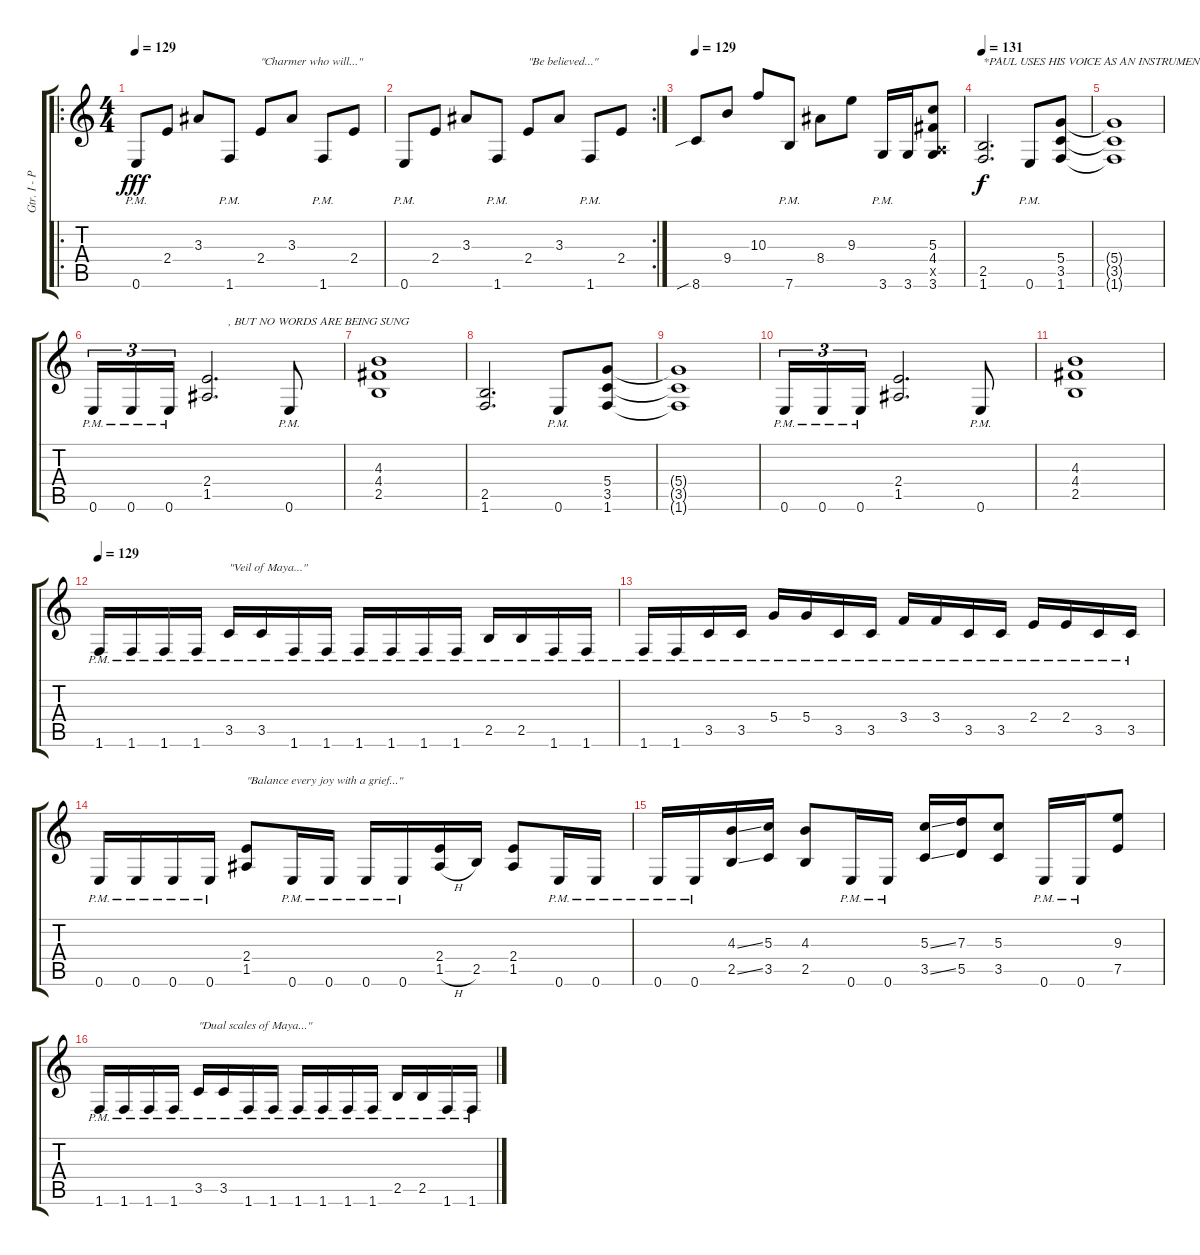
\track ("Gtr. I - Paul Masvidal (Distortion)" "Gtr. I - P") {instrument distortionguitar}
\staff {score tabs}
\tuning (E4 B3 G3 D3 A2 E2) {hide}
\ro
\ts (4 4)
\tempo 129
\clef g2
\ks c
0.6{pm}.8{dy fff} 2.4.8 3.3.8 1.6{pm}.8 2.4.8{txt "\"Charmer who will...\""} 3.3.8 1.6{pm}.8 2.4.8 |
\rc 2
0.6{pm}.8 2.4.8 3.3.8 1.6{pm}.8 2.4.8{txt "\"Be believed...\""} 3.3.8 1.6{pm}.8 2.4.8 |
\tempo 129
8.6{sib}.8 9.4.8 10.3.8 7.6{pm}.8 8.4.8 9.3.8 3.6{pm}.16 3.6.16 (5.3 4.4 0.5{x} 3.6).8 |
\tempo 131
(2.5 1.6).2{d txt "*PAUL USES HIS VOICE AS AN INSTRUMENT HERE" dy f} 0.6{pm}.8 (5.4 3.5 1.6).8 |
(5.4{t} 3.5{t} 1.6{t}).1 |
0.6{pm}.16{tu (3 2)} 0.6{pm}.16{tu (3 2)} 0.6{pm}.16{tu (3 2)} (2.4 1.5).2{d txt "       , BUT NO WORDS ARE BEING SUNG"} 0.6{pm}.8 |
(4.3 4.4 2.5).1 |
(2.5 1.6).2{d} 0.6{pm}.8 (5.4 3.5 1.6).8 |
(5.4{t} 3.5{t} 1.6{t}).1 |
0.6{pm}.16{tu (3 2)} 0.6{pm}.16{tu (3 2)} 0.6{pm}.16{tu (3 2)} (2.4 1.5).2{d} 0.6{pm}.8 |
(4.3 4.4 2.5).1 |
\tempo 129
1.6{pm}.16 1.6{pm}.16 1.6{pm}.16 1.6{pm}.16 3.5{pm}.16{txt "\"Veil of Maya...\""} 3.5{pm}.16 1.6{pm}.16 1.6{pm}.16 1.6{pm}.16 1.6{pm}.16 1.6{pm}.16 1.6{pm}.16 2.5{pm}.16 2.5{pm}.16 1.6{pm}.16 1.6{pm}.16 |
1.6{pm}.16 1.6{pm}.16 3.5{pm}.16 3.5{pm}.16 5.4{pm}.16 5.4{pm}.16 3.5{pm}.16 3.5{pm}.16 3.4{pm}.16 3.4{pm}.16 3.5{pm}.16 3.5{pm}.16 2.4{pm}.16 2.4{pm}.16 3.5{pm}.16 3.5{pm}.16 |
0.6{pm}.16 0.6{pm}.16 0.6{pm}.16 0.6{pm}.16 (2.4 1.5).8{txt "\"Balance every joy with a grief...\""} 0.6{pm}.16 0.6{pm}.16 0.6{pm}.16 0.6{pm}.16 (2.4 1.5{h}).16 2.5.16 (2.4 1.5).8 0.6{pm}.16 0.6{pm}.16 |
0.6{pm}.16 0.6{pm}.16 (4.3{ss} 2.5{ss}).16 (5.3 3.5).16 (4.3 2.5).8 0.6{pm}.16 0.6{pm}.16 (5.3{ss} 3.5{ss}).16 (7.3 5.5).16 (5.3 3.5).8 0.6{pm}.16 0.6{pm}.16 (9.3 7.5).8 |
1.6{pm}.16 1.6{pm}.16 1.6{pm}.16 1.6{pm}.16 3.5{pm}.16{txt "\"Dual scales of Maya...\""} 3.5{pm}.16 1.6{pm}.16 1.6{pm}.16 1.6{pm}.16 1.6{pm}.16 1.6{pm}.16 1.6{pm}.16 2.5{pm}.16 2.5{pm}.16 1.6{pm}.16 1.6{pm}.16
